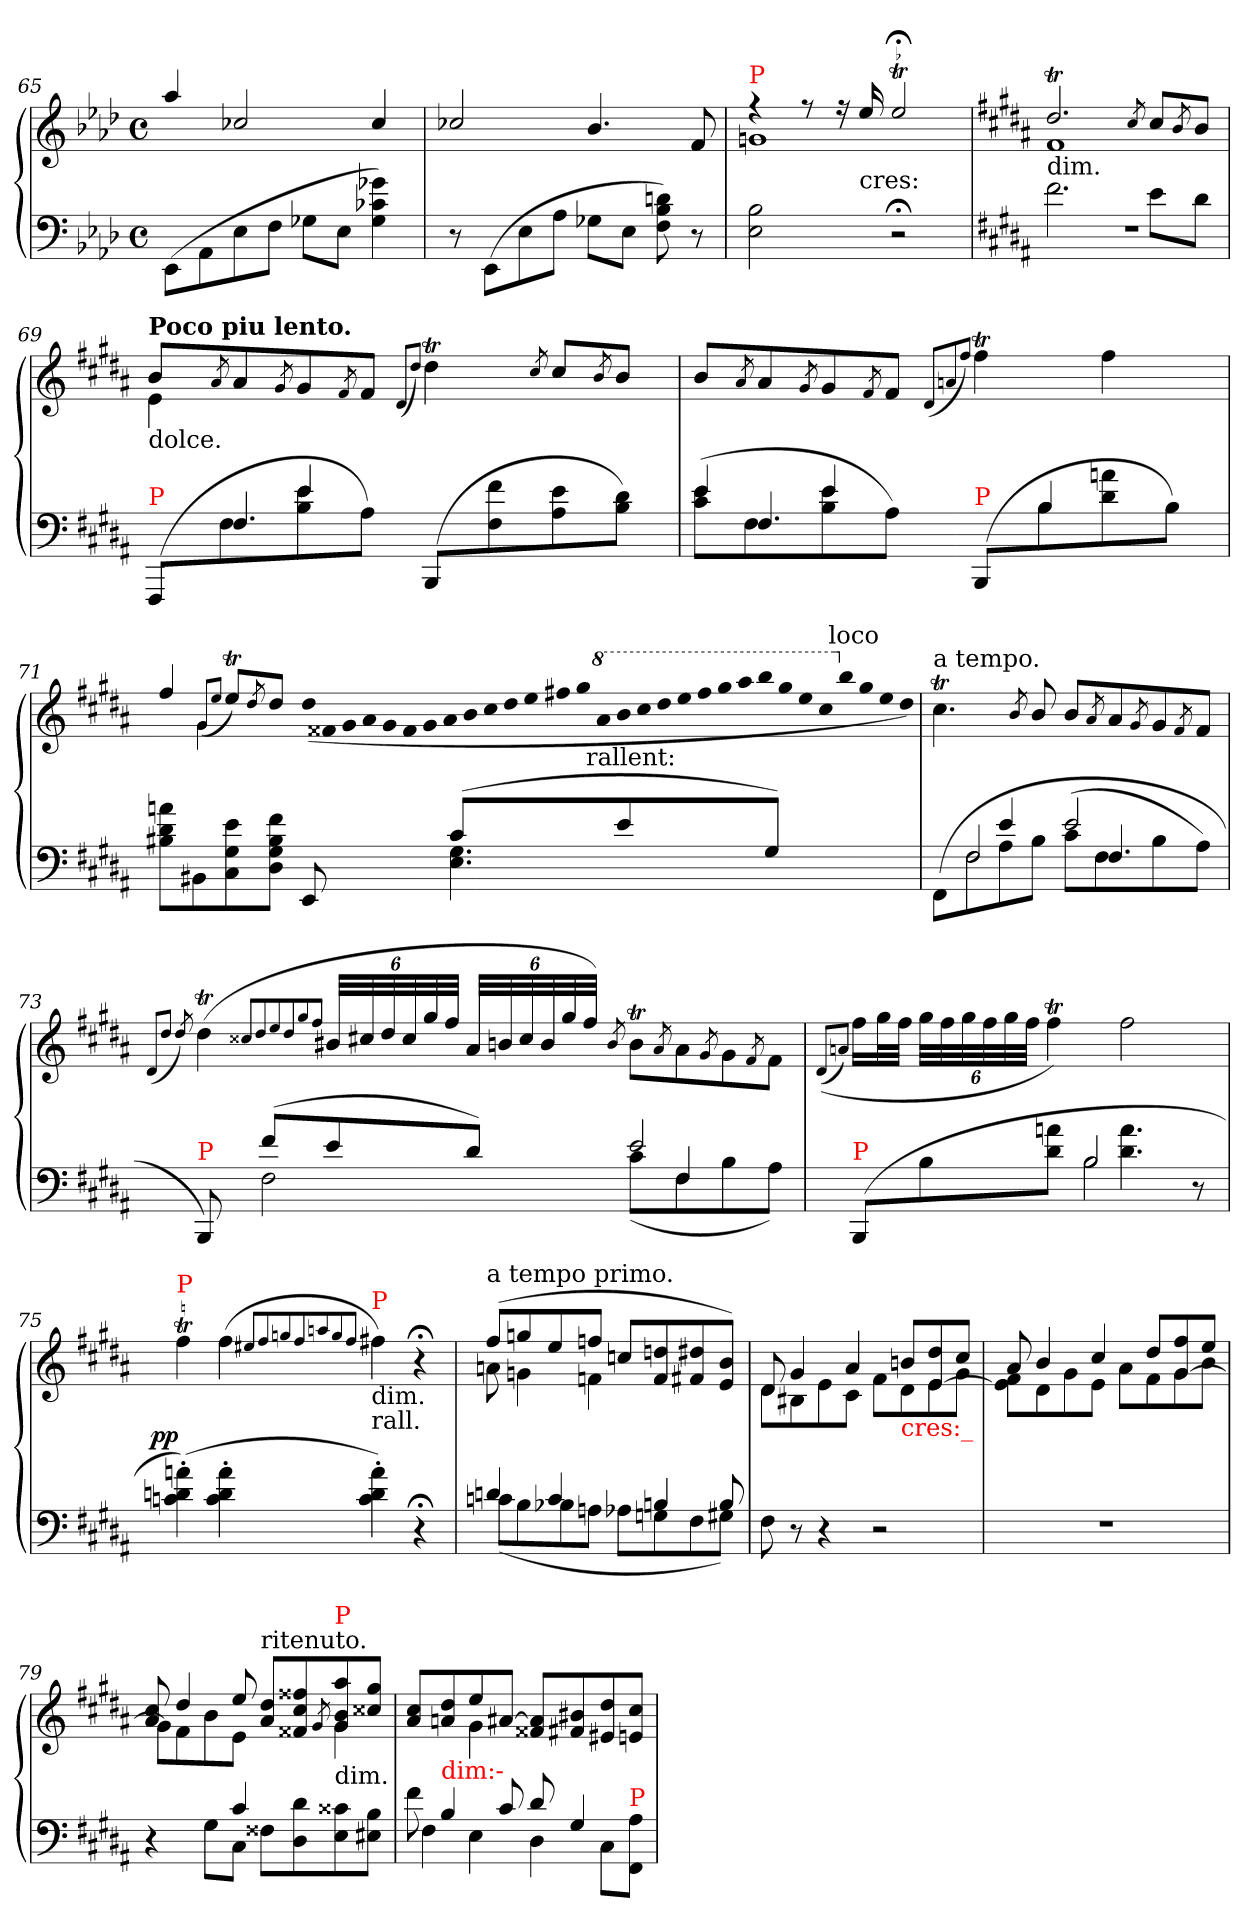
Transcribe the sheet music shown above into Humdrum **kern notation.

**kern	**kern	**dynam
*part1	*part1	*part1
*staff2	*staff1	*staff1/2
*clefF4	*clefG2	*
*k[b-e-a-d-]	*k[b-e-a-d-]	*
*M4/4	*M4/4	*
*met(c)	*met(c)	*
=65	=65	=65
(>8EE-\L	4aa-/	.
8AA-/	.	.
8E-\	2cc-X/	.
8F\J	.	.
8G-X\L	.	.
8E-\J	.	.
4g-X\ 4c-X\ 4G-\)	4cc-/	.
=66	=66	=66
8r	2cc-X/	.
(>8EE-\L	.	.
8E-\	.	.
8A-\J	.	.
8G-X\L	4.b-/	.
8E-\J	.	.
8dn\ 8B-\ 8F\)	.	.
8r	8f/	.
=67	=67	=67
*	*^	*
!	!LO:TX:a:color=red:t=P	!	!
2B-\ 2E-\	4rff	1gn\	.
.	8rff	.	.
.	16rff	.	.
!	!LO:TX:c:t=cres&colon;	!	!
.	16ee-/	.	.
!	!LO:TR:acc=-	!	!
2r;<	2ee-;<t/	.	.
=68	=68	=68	=68
*k[f#c#g#d#a#]	*k[f#c#g#d#a#]	*	*
*^	*	*	*
!	!	!LO:TX:c:t=dim.	!	!
2.f#\	1rF	2.dd#t/	1f#\	.
.	.	8qcc#/	.	.
8e\L	.	8cc#/L	.	.
.	.	8qb/	.	.
8d#\J	.	8b/J	.	.
=69	=69	=69	=69	=69
*	*^	*	*	*
!	!	!	!LO:TX:a:B:t=Poco piu lento.	!	!
!	!	!	!LO:TX:b:t=dolce.	!	!
!LO:TX:a:color=red:t=P	!	!	!	!	!
*	*	*	*	*^	*
4ryy	8ryy	(>8FFF#/L	8b\L	4e\	16ryy	.
.	.	.	.	.	2...ryy	.
.	.	.	8qa#/	.	.	.
.	4.F#/	8F#\	8a#/	.	.	.
.	.	.	8qg#/	.	.	.
4e/	.	8e\ 8B\	8g#/	2.ryy	.	.
.	.	.	8qf#/	.	.	.
.	.	8A#\J)	8f#/J	.	.	.
.	.	.	(<8qqd#/L	.	.	.
.	.	.	8qdd#/J)	.	.	.
2ryy	2ryy	(>8BBB/L	4dd#t\	.	.	.
.	.	8f#\ 8F#\	.	.	.	.
.	.	.	8qcc#/	.	.	.
.	.	8e\ 8A#\	8cc#/L	.	.	.
.	.	.	8qb/	.	.	.
.	.	8d#\ 8B\J)	8b/J	.	.	.
*	*	*	*v	*v	*v	*
=70	=70	=70	=70	=70
4e/	8ryy	(>8e\ 8c#\L	8b\L	.
.	.	.	8qa#/	.
.	4.F#/	8F#\	8a#/	.
.	.	.	8qg#/	.
4e/	.	8e\ 8B\	8g#/	.
.	.	.	8qf#/	.
.	.	8A#\J)	8f#/J	.
.	.	.	(<8qd#/L	.
.	.	.	8qan/	.
.	.	.	8qff#/J)	.
!LO:TX:a:color=red:t=P	!	!	!	!
8ryy	2ryy	(>8BBB/L	4ff#T\	.
4B/	.	8B\	.	.
.	.	8an\ 8d#\	4ff#\	.
8ryy	.	8B\J)	.	.
*	*v	*v	*	*
=71	=71	=71	=71
*	*	*^	*
8an\ 8d#\ 8B#X\L	2ryy	4ff#/	4ryy	.
8BB#X\	.	.	.	.
.	.	(8qg#/L	.	.
.	.	8qee/J	4qqg#\	.
8e\ 8G#\ 8C#\	.	8eeT/L)	2.ryy	.
.	.	8qdd#/	.	.
8f#\ 8B#\ 8G#\ 8D#\J	.	8dd#\J	.	.
*	*	*Xtuplet	*	*
!	!	!LO:N:vis=4	!	!
8EE/	8ryy	(>60dd#!/	.	.
!	!	!LO:N:vis=4	!	!
.	.	60f##X!/	.	.
!	!	!LO:N:vis=4	!	!
.	.	60g#!/	.	.
!	!	!LO:N:vis=4	!	!
.	.	60a#!/	.	.
!	!	!LO:N:vis=4	!	!
.	.	60g#!/	.	.
!	!	!LO:N:vis=4	!	!
.	.	60f##!/	.	.
!	!	!LO:N:vis=4	!	!
.	.	60g#!/	.	.
!	!	!LO:N:vis=4	!	!
.	.	60a#!/	.	.
(<8c#/L	4.G#\ 4.E\	.	.	.
!	!	!LO:N:vis=4	!	!
.	.	60b!/	.	.
!	!	!LO:N:vis=4	!	!
.	.	60cc#!/	.	.
!	!	!LO:N:vis=4	!	!
.	.	60dd#!/	.	.
!	!	!LO:N:vis=4	!	!
.	.	60ee!/	.	.
!	!	!LO:N:vis=4	!	!
.	.	60ff#X!/	.	.
!	!	!LO:N:vis=4	!	!
.	.	60gg#!/	.	.
*	*	*8va	*	*
!	!	!LO:TX:b:t=rallent&colon;	!	!
!	!	!LO:N:vis=4	!	!
.	.	60aa#!/	.	.
!	!	!LO:N:vis=4	!	!
8e/	.	60bb!/	.	.
!	!	!LO:N:vis=4	!	!
.	.	60ccc#!/	.	.
!	!	!LO:N:vis=4	!	!
.	.	60ddd#!/	.	.
!	!	!LO:N:vis=4	!	!
.	.	60eee!/	.	.
!	!	!LO:N:vis=4	!	!
.	.	60fff#!/	.	.
!	!	!LO:N:vis=4	!	!
.	.	60ggg#!/	.	.
!	!	!LO:N:vis=4	!	!
.	.	60aaa#!/	.	.
!	!	!LO:N:vis=4	!	!
.	.	60bbb!/	.	.
8G#/J)	.	.	.	.
!	!	!LO:N:vis=4	!	!
.	.	60ggg#!/	.	.
!	!	!LO:N:vis=4	!	!
.	.	60eee!/	.	.
!	!	!LO:N:vis=4	!	!
.	.	60ccc#!/	.	.
*	*	*X8va	*	*
!	!	!LO:TX:a:t=loco	!	!
!	!	!LO:N:vis=4	!	!
.	.	60bb!/	.	.
!	!	!LO:N:vis=4	!	!
.	.	60gg#!/	.	.
!	!	!LO:N:vis=4	!	!
.	.	60ee!/	.	.
!	!	!LO:N:vis=4	!	!
.	.	60dd#!/)	.	.
*	*	*v	*v	*
=72	=72	=72	=72
*	*^	*	*
!	!	!	!LO:TX:a:t=a tempo.	!
4ryy	8ryy	(>8FF#/L	4.cc#T\	.
!	!	!LO:N:vis=2	!	!
.	2F#/	8F#\	.	.
4e/	.	8A#\	.	.
.	.	.	8qb/	.
.	.	8B\J	8b/	.
2e/	.	(8c#\L	8b\L	.
.	.	.	8qa#/	.
.	4.F#/	8F#\	8a#/	.
.	.	.	8qg#/	.
.	.	8B\	8g#/	.
.	.	.	8qf#/	.
.	.	8A#\J)	8f#/J	.
=73	=73	=73	=73	=73
.	.	.	(<8qd#/L	.
.	.	.	8qdd#/J	.
.	.	.	8qdd#/)	.
!LO:TX:a:color=red:t=P	!	!	!	!
8BBB/)	2ryy	8ryy	(4dd#t\	.
(<8f#/L	.	2F#\	.	.
.	.	.	8qcc##X/L	.
.	.	.	8qdd#/	.
.	.	.	8qee/	.
.	.	.	8qdd#/	.
.	.	.	8qgg#/	.
.	.	.	8qff#/J	.
*	*	*	*tuplet	*
*	*	*	*Xbrackettup	*
8e/	.	.	48b#X/LLL	.
.	.	.	48cc#X/	.
.	.	.	48dd#/	.
.	.	.	48cc#/	.
.	.	.	48gg#/	.
.	.	.	48ff#\JJJ	.
8d#/J)	.	.	48a#/LLL	.
.	.	.	48bn/	.
.	.	.	48cc#\	.
.	.	.	48b/	.
.	.	.	48gg#\	.
.	.	.	48ff#/JJJ)	.
.	.	.	8qb/	.
2e/	(>8c#\L	.	8bT\L	.
.	.	.	8qa#/	.
!	!	!LO:N:vis=4	!	!
.	8F#\	4.F#/	8a#\	.
.	.	.	8qg#/	.
.	8B\	.	8g#\	.
.	.	.	8qf#/	.
.	8A#\J)	.	8f#\J	.
*v	*v	*v	*	*
=74	=74	=74
.	(<(>8qd#/L	.
.	8qan/J)	.
*^	*	*
!LO:TX:a:color=red:t=P	!	!	!
4.ryy	(8BBB/L	16ff#\LL	.
.	.	32gg#\L	.
.	.	32ff#\JJJ	.
.	8B\	48gg#\LLL	.
.	.	48ff#\	.
.	.	48gg#\	.
.	.	48ff#\	.
.	.	48gg#\	.
.	.	48ff#\JJJ	.
.	8an\ 8d#\J	4ff#T\)	.
!	!LO:N:vis=2	!	!
2B/	8B\	.	.
.	4.a\ 4.d#\	2ff#\	.
8ryy	8r	.	.
=75	=75	=75	=75
!	!	!LO:TX:a:color=red:t=P	!
!	!	!	!LO:DY:rj
*v	*v	*	*
(>4an'\ 4dn'\ 4cn'\)	4ff#t\	pp
4a'\ 4d'\ 4c'\	(4ff#\	.
.	8qee#XTTT/L	.
.	8qff#/	.
.	8qggn/	.
.	8qff#/	.
.	8qaan/	.
.	8qgg/	.
.	8qff#/J	.
!	!LO:TX:a:color=red:t=P	!
!	!LO:TX:b:t=dim.	!
!	!LO:TX:b:t=rall.	!
4a'\ 4d'\ 4c'\)	4ff#\)	.
4r;<	4r;<	.
=76	=76	=76
*^	*^	*
!	!	!LO:TX:a:t=a tempo primo.	!	!
4dn/	(8cn\L	(>8ff#/L	8an\	.
.	8B\	8ggn/	4gn\	.
!LO:N:vis=4	!	!	!	!
4.c/	8B-X\	8ee/	.	.
.	8An\J	8ffn/J	4fn\	.
.	8A-X\L	8ccn/L	.	.
4Bn/	8Gn\	8ddn/ 8f/	4.ryy	.
.	8F#\	8dd#X/ 8f#X/	.	.
8B/	8G#X\J)	8b/ 8e/J)	.	.
*v	*v	*	*	*
=77	=77	=77	=77
*	*	*^	*
8F#\	8d#/	8d#\L	2.ryy	.
8r	4g#/	8B#X\	.	.
4r	.	8e\	.	.
.	4a#/	8c#\J	.	.
2r	.	8f#\L	.	.
!	!LO:TX:b:color=red:t=cres&colon;_	!	!	!
.	8bn/L	8d#\	.	.
.	8dd#/	8e\	[4e/	.
.	8cc#/J	8g#\J	.	.
=78	=78	=78	=78	=78
1rF	8a#/	8f#\ 8e]\L	2.ryy	.
.	4b/	8d#\	.	.
.	.	8g#\	.	.
.	4cc#/	8e\J	.	.
.	.	8a#\L	.	.
.	8dd#/L	8f#\	.	.
.	8ff#/	8g#\	[4g#/	.
.	8ee/J	8b\J	.	.
*	*	*v	*v	*
=79	=79	=79	=79
*^	*	*	*
4r	4ryy	8cc#/ 8a#/	8g#\L]	.
.	.	4dd#/	8f#\	.
8G#\L	8ryy	.	8b\	.
8C#\J	4c#/	8ee/	8e\J	.
!	!	!LO:TX:a:t=ritenuto.	!	!
8F##X\L	.	8dd#/ 8a#/L	4ryy	.
8d#\ 8D#\	4.ryy	8ff##X/ 8cc#/ 8f##X/	.	.
.	.	8qg#/	.	.
!	!	!LO:TX:a:color=red:t=P	!	!
!	!	!LO:TX:c:t=dim.	!	!
8c##X\ 8E\	.	8aa#/ 8b/ 8g#/	4g#\	.
8B\ 8E#X\J	.	8gg#/ 8cc##X/J	.	.
=80	=80	=80	=80	=80
8f#\	4F#\	8cc#/ 8a#/L	4ryy	.
!	!	!LO:TX:b:color=red:t=dim&colon;-	!	!
4B/	.	8dd#/ 8an/	.	.
.	4E\	8ee/	4g#\	.
8c#/	.	[8a#X/J	.	.
8d#/	4D#\	8a#]/ 8f##X/L	2ryy	.
4G#/	.	8b#X/ 8f#X/	.	.
.	8C#\L	8dd#/ 8e#X/	.	.
!LO:TX:a:color=red:t=P	!	!	!	!
8ryy	8A#\ 8FF#\J	8cc#/ 8en/J	.	.
*v	*v	*	*	*
*	*v	*v	*
=	=	=
*-	*-	*-
